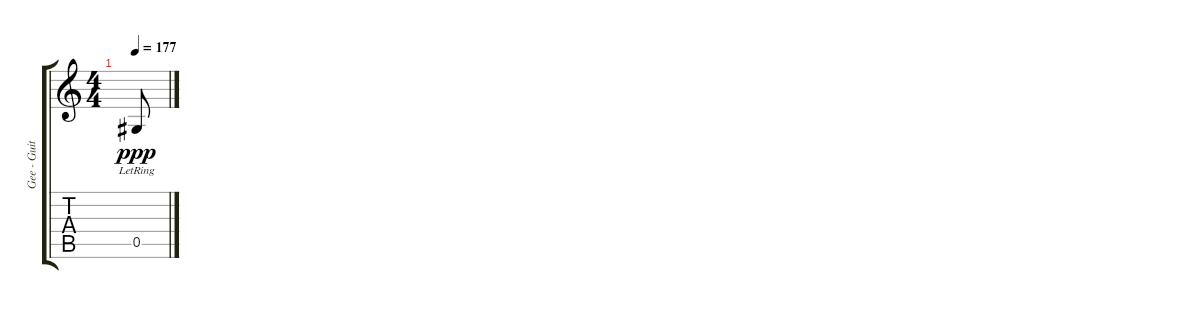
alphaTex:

\track ("Gee - Guitarra" "Gee - Guit") {instrument distortionguitar}
\staff {score tabs}
\tuning (Eb4 Bb3 Gb3 Db3 Ab2 Eb2) {hide}
\ts (4 4)
\tempo 177
\clef g2
\ks c
0.5{lr}.8{dy ppp}
